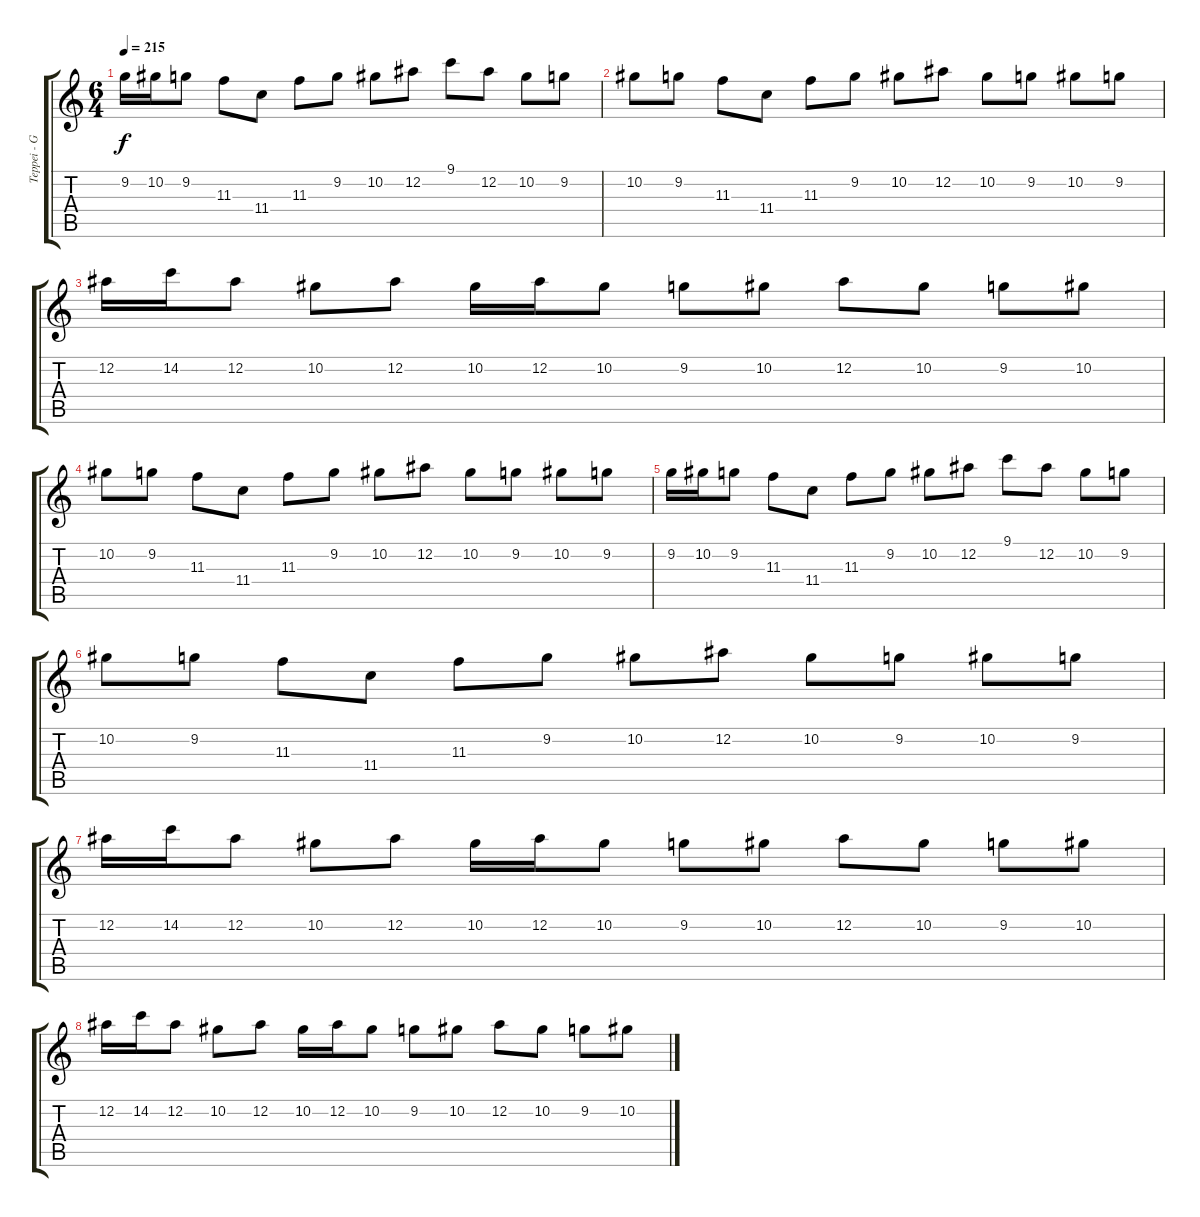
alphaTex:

\track ("Teppei - Guitar" "Teppei - G") {instrument distortionguitar}
\staff {score tabs}
\tuning (Eb4 Bb3 Gb3 Db3 Ab2 Db2) {hide}
\ts (6 4)
\tempo 215
\clef g2
\ks c
9.2.16{dy f} 10.2.16 9.2.8 11.3.8 11.4.8 11.3.8 9.2.8 10.2.8 12.2.8 9.1.8 12.2.8 10.2.8 9.2.8 |
10.2.8 9.2.8 11.3.8 11.4.8 11.3.8 9.2.8 10.2.8 12.2.8 10.2.8 9.2.8 10.2.8 9.2.8 |
12.2.16 14.2.16 12.2.8 10.2.8 12.2.8 10.2.16 12.2.16 10.2.8 9.2.8 10.2.8 12.2.8 10.2.8 9.2.8 10.2.8 |
10.2.8{instrument distortionguitar} 9.2.8 11.3.8 11.4.8 11.3.8 9.2.8 10.2.8 12.2.8 10.2.8 9.2.8 10.2.8 9.2.8 |
9.2.16 10.2.16 9.2.8 11.3.8 11.4.8 11.3.8 9.2.8 10.2.8 12.2.8 9.1.8 12.2.8 10.2.8 9.2.8 |
10.2.8 9.2.8 11.3.8 11.4.8 11.3.8 9.2.8 10.2.8 12.2.8 10.2.8 9.2.8 10.2.8 9.2.8 |
12.2.16 14.2.16 12.2.8 10.2.8 12.2.8 10.2.16 12.2.16 10.2.8 9.2.8 10.2.8 12.2.8 10.2.8 9.2.8 10.2.8 |
12.2.16 14.2.16 12.2.8 10.2.8 12.2.8 10.2.16 12.2.16 10.2.8 9.2.8 10.2.8 12.2.8 10.2.8 9.2.8 10.2.8
